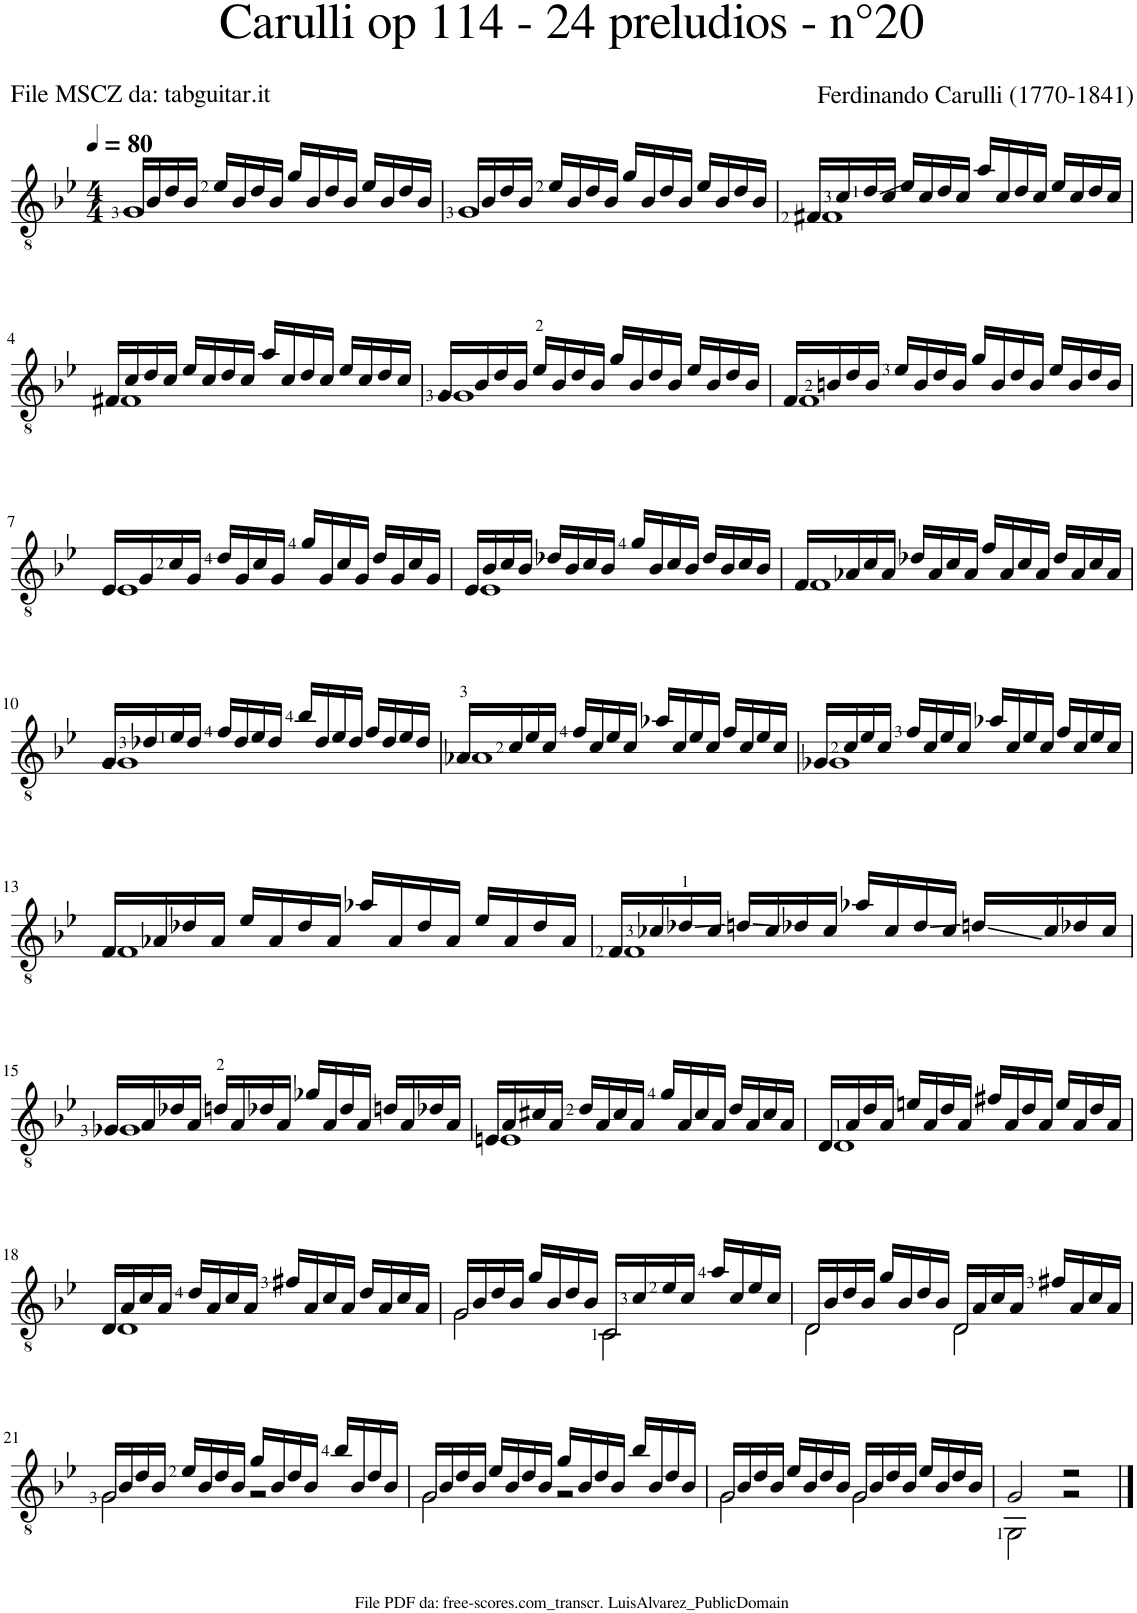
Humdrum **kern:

**kern
*part1
*staff1
*I"Guitar
*I'Guit.
*clefGv2
*k[b-e-]
*M4/4
*MM80
=1
!LO:N:head=open
*^
16G/LL	1G
16B-/	.
16d/	.
16B-/JJ	.
16e-/LL	.
16B-/	.
16d/	.
16B-/JJ	.
16g/LL	.
16B-/	.
16d/	.
16B-/JJ	.
16e-/LL	.
16B-/	.
16d/	.
16B-/JJ	.
=2	=2
!LO:N:head=open	!
16G/LL	1G
16B-/	.
16d/	.
16B-/JJ	.
16e-/LL	.
16B-/	.
16d/	.
16B-/JJ	.
16g/LL	.
16B-/	.
16d/	.
16B-/JJ	.
16e-/LL	.
16B-/	.
16d/	.
16B-/JJ	.
=3	=3
16F#X/LL	1F#
16c/	.
16d/	.
16c/JJ	.
16e-/LL	.
16c/	.
16d/	.
16c/JJ	.
16a/LL	.
16c/	.
16d/	.
16c/JJ	.
16e-/LL	.
16c/	.
16d/	.
16c/JJ	.
!!LO:LB:g=z	!!
=4	=4
16F#X/LL	1F#
16c/	.
16d/	.
16c/JJ	.
16e-/LL	.
16c/	.
16d/	.
16c/JJ	.
16a/LL	.
16c/	.
16d/	.
16c/JJ	.
16e-/LL	.
16c/	.
16d/	.
16c/JJ	.
=5	=5
16G/LL	1G
16B-/	.
16d/	.
16B-/JJ	.
16e-/LL	.
16B-/	.
16d/	.
16B-/JJ	.
16g/LL	.
16B-/	.
16d/	.
16B-/JJ	.
16e-/LL	.
16B-/	.
16d/	.
16B-/JJ	.
=6	=6
16F/LL	1F
16Bn/	.
16d/	.
16B/JJ	.
16e-/LL	.
16B/	.
16d/	.
16B/JJ	.
16g/LL	.
16B/	.
16d/	.
16B/JJ	.
16e-/LL	.
16B/	.
16d/	.
16B/JJ	.
!!LO:LB:g=z	!!
=7	=7
16E-/LL	1E-
16G/	.
16c/	.
16G/JJ	.
16d/LL	.
16G/	.
16c/	.
16G/JJ	.
16g/LL	.
16G/	.
16c/	.
16G/JJ	.
16d/LL	.
16G/	.
16c/	.
16G/JJ	.
=8	=8
16E-/LL	1E-
16B-/	.
16c/	.
16B-/JJ	.
16d-X/LL	.
16B-/	.
16c/	.
16B-/JJ	.
16g/LL	.
16B-/	.
16c/	.
16B-/JJ	.
16d-/LL	.
16B-/	.
16c/	.
16B-/JJ	.
=9	=9
16F/LL	1F
16A-X/	.
16c/	.
16A-/JJ	.
16d-X/LL	.
16A-/	.
16c/	.
16A-/JJ	.
16f/LL	.
16A-/	.
16c/	.
16A-/JJ	.
16d-/LL	.
16A-/	.
16c/	.
16A-/JJ	.
!!LO:LB:g=z	!!
=10	=10
16G/LL	1G
16d-X/	.
16e-/	.
16d-/JJ	.
16f/LL	.
16d-/	.
16e-/	.
16d-/JJ	.
16b-/LL	.
16d-/	.
16e-/	.
16d-/JJ	.
16f/LL	.
16d-/	.
16e-/	.
16d-/JJ	.
=11	=11
16A-X/LL	1A-
16c/	.
16e-/	.
16c/JJ	.
16f/LL	.
16c/	.
16e-/	.
16c/JJ	.
16a-X/LL	.
16c/	.
16e-/	.
16c/JJ	.
16f/LL	.
16c/	.
16e-/	.
16c/JJ	.
=12	=12
16G-X/LL	1G-
16c/	.
16e-/	.
16c/JJ	.
16f/LL	.
16c/	.
16e-/	.
16c/JJ	.
16a-X/LL	.
16c/	.
16e-/	.
16c/JJ	.
16f/LL	.
16c/	.
16e-/	.
16c/JJ	.
!!LO:LB:g=z	!!
=13	=13
16F/LL	1F
16A-X/	.
16d-X/	.
16A-/JJ	.
16e-/LL	.
16A-/	.
16d-/	.
16A-/JJ	.
16a-X/LL	.
16A-/	.
16d-/	.
16A-/JJ	.
16e-/LL	.
16A-/	.
16d-/	.
16A-/JJ	.
=14	=14
16F/LL	1F
16c-X/	.
16d-X/	.
16c-/JJ	.
16dn/LL	.
16c-/	.
16d-X/	.
16c-/JJ	.
16a-X/LL	.
16c-/	.
16d-/	.
16c-/JJ	.
16dn/LL	.
16c-/	.
16d-X/	.
16c-/JJ	.
!!LO:LB:g=z	!!
=15	=15
16G-X/LL	1G-
16A/	.
16d-X/	.
16A/JJ	.
16dn/LL	.
16A/	.
16d-X/	.
16A/JJ	.
16g-X/LL	.
16A/	.
16d-/	.
16A/JJ	.
16dn/LL	.
16A/	.
16d-X/	.
16A/JJ	.
=16	=16
16En/LL	1E
16A/	.
16c#X/	.
16A/JJ	.
16d/LL	.
16A/	.
16c#/	.
16A/JJ	.
16g/LL	.
16A/	.
16c#/	.
16A/JJ	.
16d/LL	.
16A/	.
16c#/	.
16A/JJ	.
=17	=17
16D/LL	1D
16A/	.
16d/	.
16A/JJ	.
16en/LL	.
16A/	.
16d/	.
16A/JJ	.
16f#X/LL	.
16A/	.
16d/	.
16A/JJ	.
16e/LL	.
16A/	.
16d/	.
16A/JJ	.
!!LO:LB:g=z	!!
=18	=18
16D/LL	1D
16A/	.
16c/	.
16A/JJ	.
16d/LL	.
16A/	.
16c/	.
16A/JJ	.
16f#X/LL	.
16A/	.
16c/	.
16A/JJ	.
16d/LL	.
16A/	.
16c/	.
16A/JJ	.
=19	=19
!LO:N:head=open	!
16G/LL	2G\
16B-/	.
16d/	.
16B-/JJ	.
16g/LL	.
16B-/	.
16d/	.
16B-/JJ	.
!LO:N:head=open	!
16C/LL	2C\
16c/	.
16e-/	.
16c/JJ	.
16a/LL	.
16c/	.
16e-/	.
16c/JJ	.
=20	=20
!LO:N:head=open	!
16D/LL	2D\
16B-/	.
16d/	.
16B-/JJ	.
16g/LL	.
16B-/	.
16d/	.
16B-/JJ	.
!LO:N:head=open	!
16D/LL	2D\
16A/	.
16c/	.
16A/JJ	.
16f#X/LL	.
16A/	.
16c/	.
16A/JJ	.
!!LO:LB:g=z	!!
=21	=21
!LO:N:head=open	!
16G/LL	2G\
16B-/	.
16d/	.
16B-/JJ	.
16e-/LL	.
16B-/	.
16d/	.
16B-/JJ	.
16g/LL	2r
16B-/	.
16d/	.
16B-/JJ	.
16b-/LL	.
16B-/	.
16d/	.
16B-/JJ	.
=22	=22
!LO:N:head=open	!
16G/LL	2G\
16B-/	.
16d/	.
16B-/JJ	.
16e-/LL	.
16B-/	.
16d/	.
16B-/JJ	.
16g/LL	2r
16B-/	.
16d/	.
16B-/JJ	.
16b-/LL	.
16B-/	.
16d/	.
16B-/JJ	.
=23	=23
!LO:N:head=open	!
16G/LL	2G\
16B-/	.
16d/	.
16B-/JJ	.
16e-/LL	.
16B-/	.
16d/	.
16B-/JJ	.
!LO:N:head=open	!
16G/LL	2G\
16B-/	.
16d/	.
16B-/JJ	.
16e-/LL	.
16B-/	.
16d/	.
16B-/JJ	.
=24	=24
2G/	2GG\
2r	2r
*v	*v
==
*-
